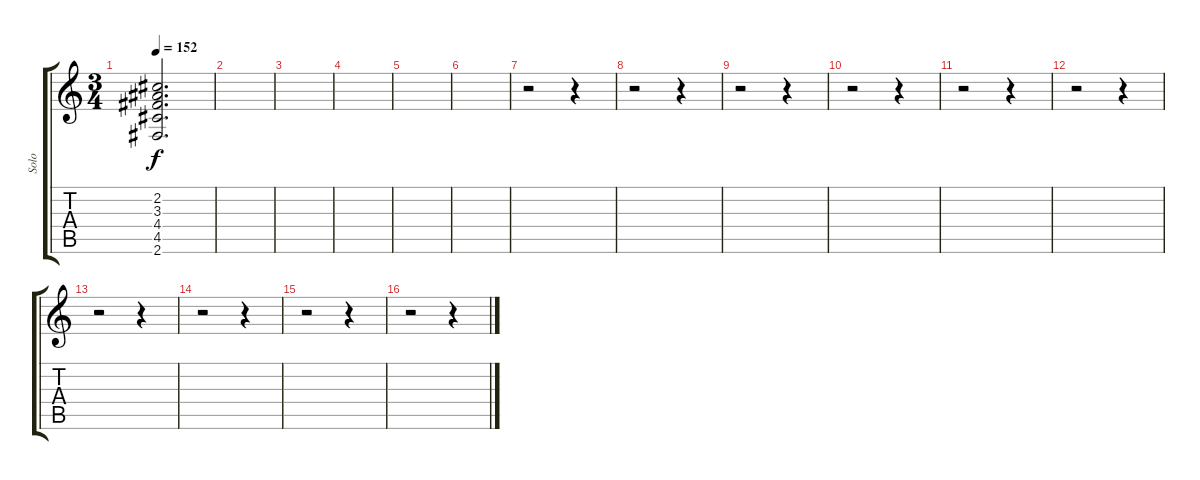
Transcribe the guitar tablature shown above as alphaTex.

\track ("Solo" "Solo") {instrument distortionguitar}
\staff {score tabs}
\tuning (E4 B3 G3 D3 A2 E2) {hide}
\ts (3 4)
\tempo 152
\clef g2
\ks c
(2.2{t} 3.3{t} 4.4{t} 4.5{t} 2.6{t}).2{d dy f} |
|
|
|
|
|
r.2 r.4 |
r.2 r.4 |
r.2 r.4 |
r.2 r.4 |
r.2 r.4 |
r.2 r.4 |
r.2 r.4 |
r.2 r.4 |
r.2 r.4 |
r.2 r.4
